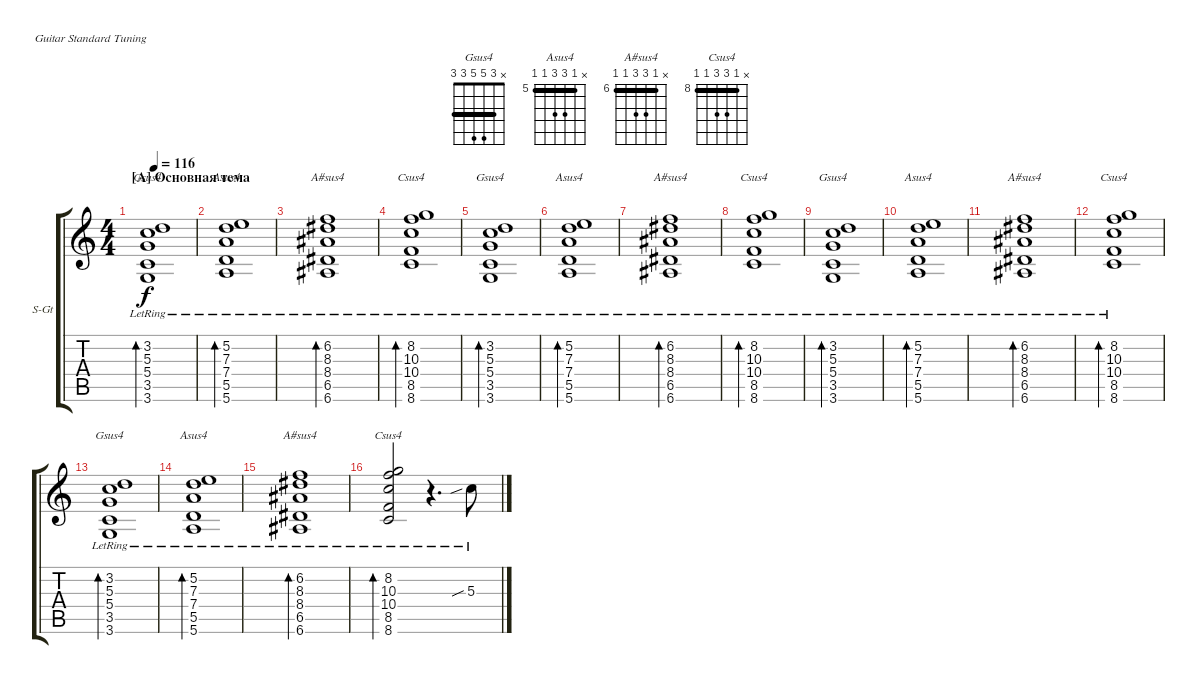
\defaultSystemsLayout 4
\bracketExtendMode groupsimilarinstruments
\firstSystemTrackNameOrientation horizontal
\otherSystemsTrackNameOrientation horizontal
\track ("Steel Guitar" "S-Gt") {instrument acousticguitarsteel}
\staff {score tabs}
\tuning (E4 B3 G3 D3 A2 E2)
\chord ("Gsus4" x 3 5 5 3 3) {barre (3 3)}
\chord ("Asus4" x 5 7 7 5 5) {firstfret 5 barre (5 5)}
\chord ("A#sus4" x 6 8 8 6 6) {firstfret 6 barre (6 6)}
\chord ("Csus4" x 8 10 10 8 8) {firstfret 8 barre (8 8)}
\ts (4 4)
\section ("A" "Основная тема")
\tempo 116
\clef g2
\ks c
(5.4{lr} 3.5{lr} 5.3{lr} 3.2{lr} 3.6{lr}).1{bd 132 ch "Gsus4" dy f} |
(7.4{lr} 5.5{lr} 7.3{lr} 5.2{lr} 5.6{lr}).1{bd 138 ch "Asus4"} |
(8.4{lr} 6.5{lr} 8.3{lr} 6.2{lr} 6.6{lr}).1{bd 110 ch "A#sus4"} |
(10.4{lr} 8.5{lr} 10.3{lr} 8.2{lr} 8.6{lr}).1{bd 113 ch "Csus4"} |
(5.4{lr} 3.5{lr} 5.3{lr} 3.2{lr} 3.6{lr}).1{bd 129 ch "Gsus4"} |
(7.4{lr} 5.5{lr} 7.3{lr} 5.2{lr} 5.6{lr}).1{bd 138 ch "Asus4"} |
(8.4{lr} 6.5{lr} 8.3{lr} 6.2{lr} 6.6{lr}).1{bd 110 ch "A#sus4"} |
(10.4{lr} 8.5{lr} 10.3{lr} 8.2{lr} 8.6{lr}).1{bd 113 ch "Csus4"} |
(5.4{lr} 3.5{lr} 5.3{lr} 3.2{lr} 3.6{lr}).1{bd 129 ch "Gsus4"} |
(7.4{lr} 5.5{lr} 7.3{lr} 5.2{lr} 5.6{lr}).1{bd 138 ch "Asus4"} |
(8.4{lr} 6.5{lr} 8.3{lr} 6.2{lr} 6.6{lr}).1{bd 110 ch "A#sus4"} |
(10.4{lr} 8.5{lr} 10.3{lr} 8.2{lr} 8.6{lr}).1{bd 113 ch "Csus4"} |
(5.4{lr} 3.5{lr} 5.3{lr} 3.2{lr} 3.6{lr}).1{bd 132 ch "Gsus4"} |
(7.4{lr} 5.5{lr} 7.3{lr} 5.2{lr} 5.6{lr}).1{bd 138 ch "Asus4"} |
(8.4{lr} 6.5{lr} 8.3{lr} 6.2{lr} 6.6{lr}).1{bd 110 ch "A#sus4"} |
(10.4{lr} 8.5{lr} 10.3{lr} 8.2{lr} 8.6{lr}).2{bd 113 ch "Csus4"} r.4{d} 5.3{sib lr}.8
